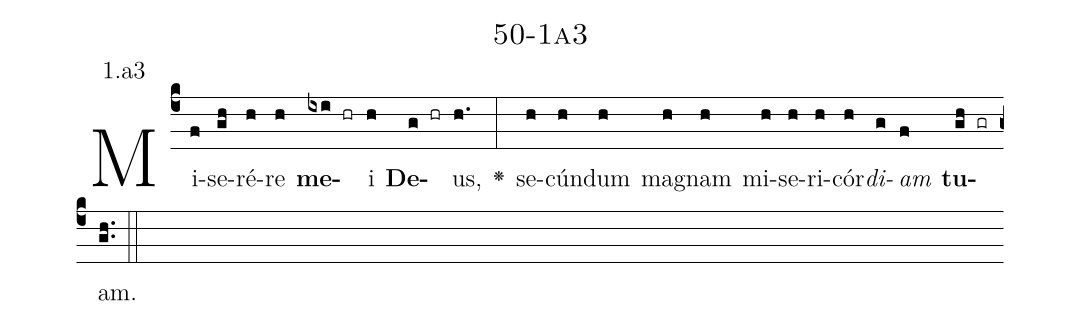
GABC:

name: 50-1a3;
annotation: 1.a3;
%%
(c4)Mi(f)se(gh)ré(h)re(h) <b>me</b>(ixi hr)i(h) <b>De</b>(g hr)us,(h.) <v>\greheightstar</v>(:) se(h)cún(h)dum(h) ma(h)gnam(h) mi(h)se(h)ri(h)cór(h)<i>di</i>(g)<i>am</i>(f) <b>tu</b>(gh gr)am.(gh..) (::)


%E(h) u(h) o(g) u(f) a(gh) e.(gh..) (::)
